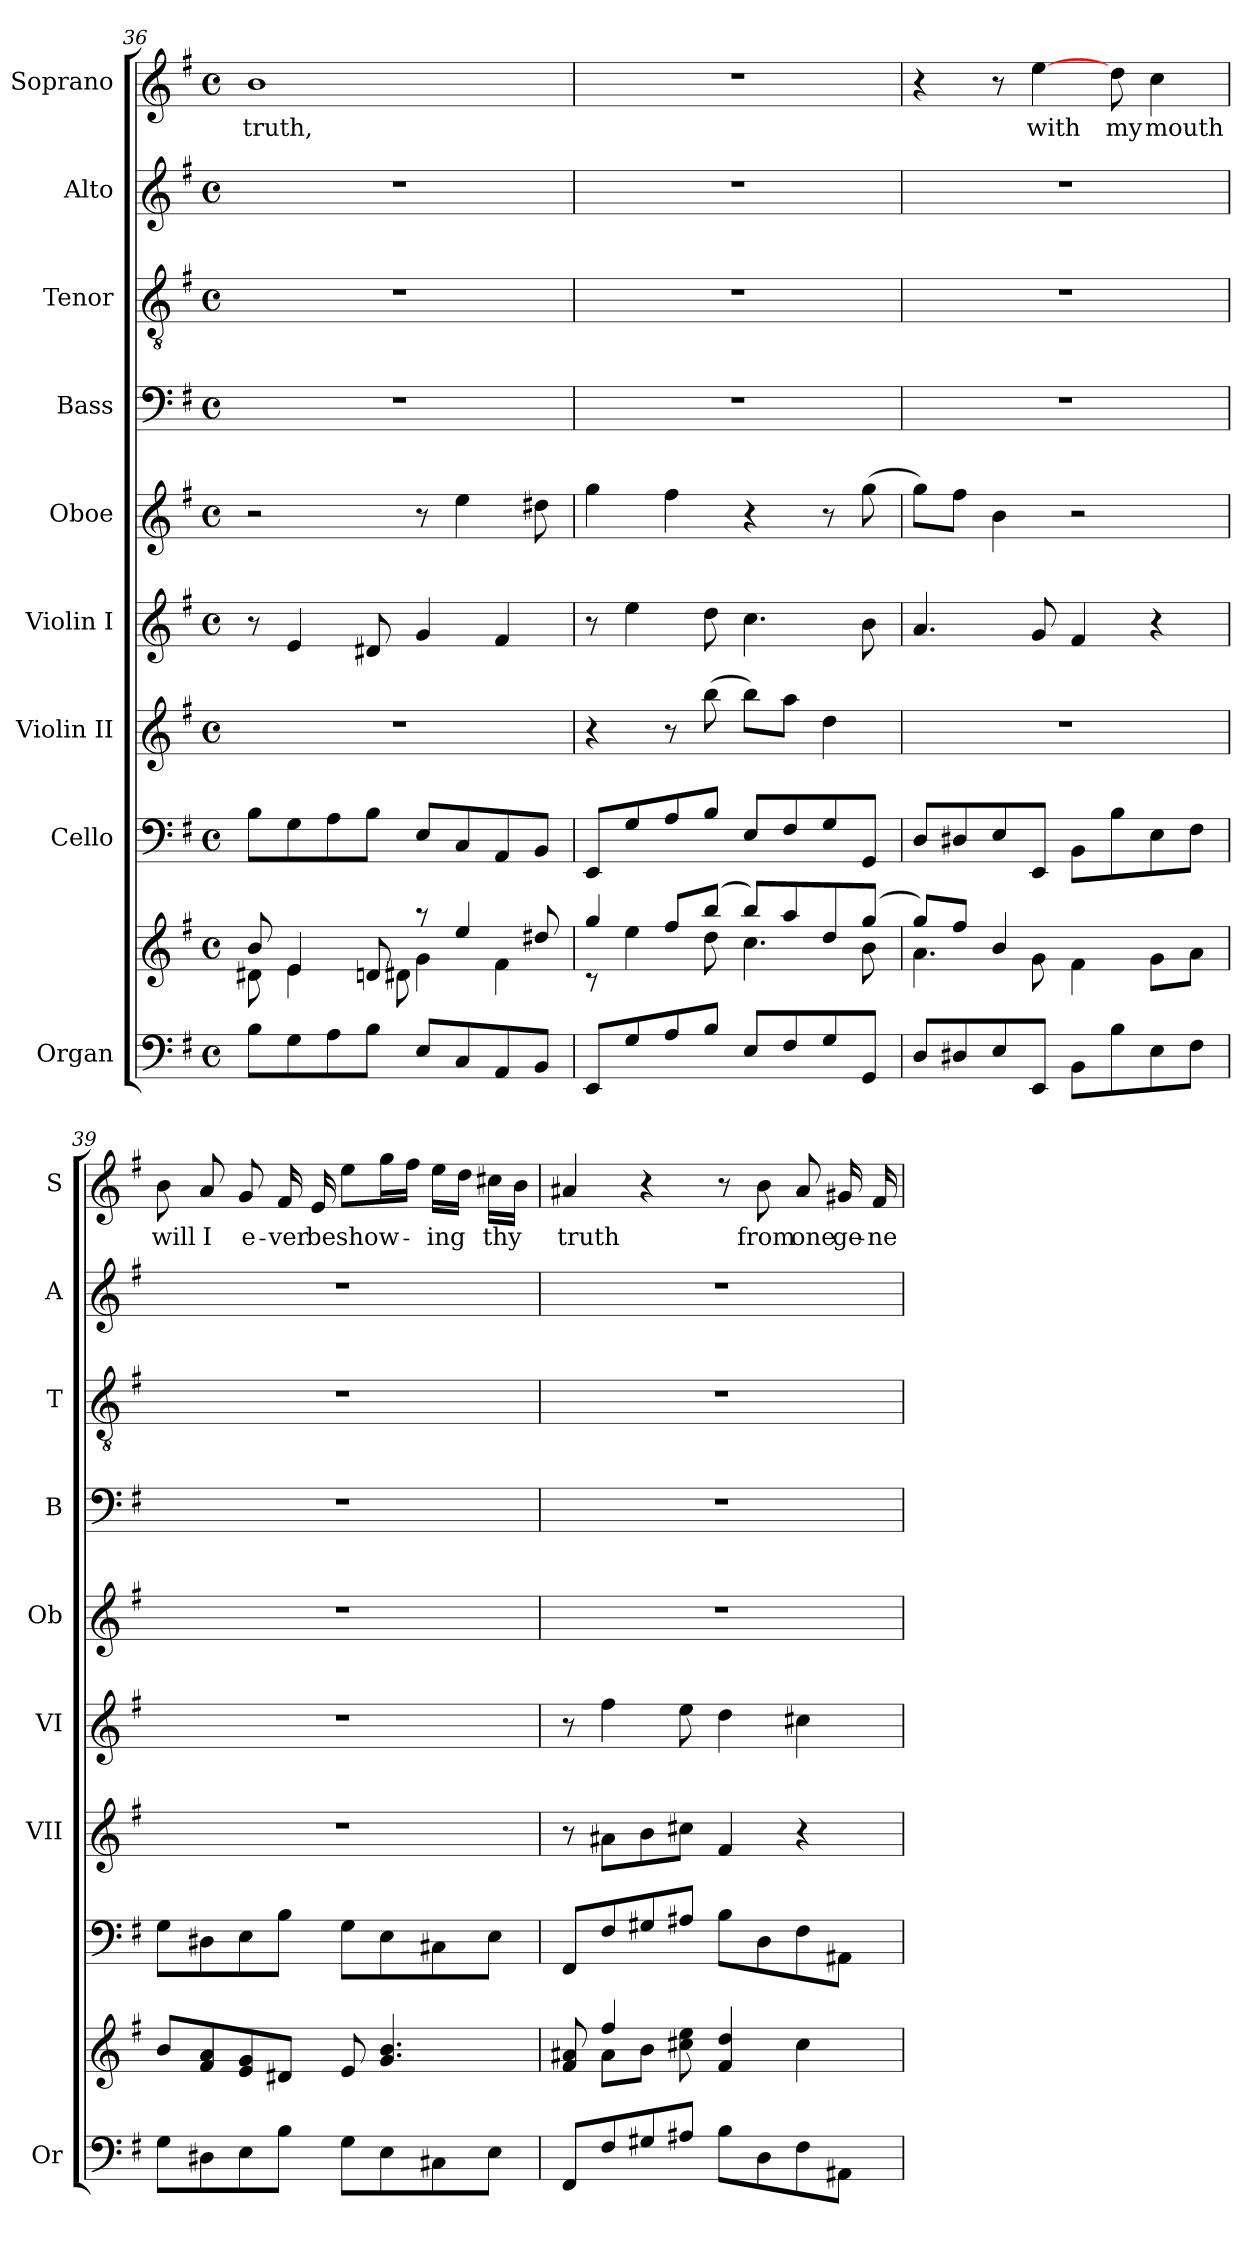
**kern	**kern	**kern	**kern	**kern	**kern	**kern	**kern	**kern	**kern	**text
*part9	*part9	*part8	*part7	*part6	*part5	*part4	*part3	*part2	*part1	*part1
*staff10	*staff9	*staff8	*staff7	*staff6	*staff5	*staff4	*staff3	*staff2	*staff1	*staff1
*I"Organ	*	*I"Cello	*I"Violin II	*I"Violin I	*I"Oboe	*I"Bass	*I"Tenor	*I"Alto	*I"Soprano	*
*I'Or	*	*	*I'VII	*I'VI	*I'Ob	*I'B	*I'T	*I'A	*I'S	*
*clefF4	*clefG2	*clefF4	*clefG2	*clefG2	*clefG2	*clefF4	*clefGv2	*clefG2	*clefG2	*
*k[f#]	*k[f#]	*k[f#]	*k[f#]	*k[f#]	*k[f#]	*k[f#]	*k[f#]	*k[f#]	*k[f#]	*
*G:	*G:	*G:	*G:	*G:	*G:	*G:	*G:	*G:	*G:	*
*M4/4	*M4/4	*M4/4	*M4/4	*M4/4	*M4/4	*M4/4	*M4/4	*M4/4	*M4/4	*
*met(c)	*met(c)	*met(c)	*met(c)	*met(c)	*met(c)	*met(c)	*met(c)	*met(c)	*met(c)	*
=36	=36	=36	=36	=36	=36	=36	=36	=36	=36	=36
*	*^	*	*	*	*	*	*	*	*	*
8B\L	8b/	8d#X\	8B\L	1r	8r	2r	1r	1r	1r	1b	truth,
8G\	4e/	4e\	8G\	.	4e/	.	.	.	.	.	.
8A\	.	.	8A\	.	.	.	.	.	.	.	.
8B\J	8dn/	8d#\	8B\J	.	8d#X/	.	.	.	.	.	.
8E/L	8raa	4g\	8E/L	.	4g/	8r	.	.	.	.	.
8C/	4ee/	.	8C/	.	.	4ee\	.	.	.	.	.
8AA/	.	4f#\	8AA/	.	4f#/	.	.	.	.	.	.
8BB/J	8dd#X/	.	8BB/J	.	.	8dd#X\	.	.	.	.	.
=37	=37	=37	=37	=37	=37	=37	=37	=37	=37	=37	=37
8EE/L	4gg/	8rc	8EE/L	4r	8r	4gg\	1r	1r	1r	1r	.
8G/	.	4ee\	8G/	.	4ee\	.	.	.	.	.	.
8A/	8ff#/L	.	8A/	8r	.	4ff#\	.	.	.	.	.
8B/J	(8bb/J	8dd\	8B/J	(8bb\	8dd\	.	.	.	.	.	.
8E/L	8bb/L)	4.cc\	8E/L	8bb\L)	4.cc\	4r	.	.	.	.	.
8F#/	8aa/	.	8F#/	8aa\J	.	.	.	.	.	.	.
8G/	8dd/	.	8G/	4dd\	.	8r	.	.	.	.	.
8GG/J	(8gg/J	8b\	8GG/J	.	8b\	(8gg\	.	.	.	.	.
=38	=38	=38	=38	=38	=38	=38	=38	=38	=38	=38	=38
8D/L	8gg/L)	4.a\	8D/L	1r	4.a/	8gg\L)	1r	1r	1r	4r	.
8D#X/	8ff#/J	.	8D#X/	.	.	8ff#\J	.	.	.	.	.
8E/	4b/	.	8E/	.	.	4b\	.	.	.	8r	.
8EE/J	.	8g\	8EE/J	.	8g/	.	.	.	.	[4ee\	with
8BB\L	2ryy	4f#\	8BB\L	.	4f#/	2r	.	.	.	.	.
8B\	.	.	8B\	.	.	.	.	.	.	8dd\	my
8E\	.	8g\L	8E\	.	4r	.	.	.	.	4cc\	mouth
8F#\J	.	8a\J	8F#\J	.	.	.	.	.	.	.	.
*	*v	*v	*	*	*	*	*	*	*	*	*
!!LO:LB:g=z
=39	=39	=39	=39	=39	=39	=39	=39	=39	=39	=39
8G\L	8b/L	8G\L	1r	1r	1r	1r	1r	1r	8b\	will
8D#X\	8f#/ 8a/	8D#X\	.	.	.	.	.	.	8a/	I
8E\	8e/ 8g/	8E\	.	.	.	.	.	.	8g/	e-
8B\J	8d#X/J	8B\J	.	.	.	.	.	.	16f#/	-ver
.	.	.	.	.	.	.	.	.	16e/	be
8G\L	8e/	8G\L	.	.	.	.	.	.	8ee\L	show-
8E\	4.g/ 4.b/	8E\	.	.	.	.	.	.	16gg\L	.
.	.	.	.	.	.	.	.	.	16ff#\JJ	.
8C#X\	.	8C#X\	.	.	.	.	.	.	16ee\LL	-ing
.	.	.	.	.	.	.	.	.	16dd\JJ	.
8E\J	.	8E\J	.	.	.	.	.	.	16cc#X\LL	thy
.	.	.	.	.	.	.	.	.	16b\JJ	.
=40	=40	=40	=40	=40	=40	=40	=40	=40	=40	=40
*	*^	*	*	*	*	*	*	*	*	*
8FF#/L	8f#/ 8a#X/	8ryy	8FF#/L	8r	8r	1r	1r	1r	1r	4a#X/	truth
8F#/	4ff#/	8a#\L	8F#/	8a#X\L	4ff#\	.	.	.	.	.	.
8G#X/	.	8b\J	8G#X/	8b\	.	.	.	.	.	4r	.
8A#X/J	8cc#X\ 8ee\	2ryy	8A#X/J	8cc#X\J	8ee\	.	.	.	.	.	.
8B\L	4f#/ 4dd/	.	8B\L	4f#/	4dd\	.	.	.	.	8r	.
8D\	.	.	8D\	.	.	.	.	.	.	8b\	from
8F#\	4cc#\	.	8F#\	4r	4cc#X\	.	.	.	.	8a#/	one
8AA#X\J	.	8ryy	8AA#X\J	.	.	.	.	.	.	16g#X/	ge-
.	.	.	.	.	.	.	.	.	.	16f#/	-ne-
*	*v	*v	*	*	*	*	*	*	*	*	*
=	=	=	=	=	=	=	=	=	=	=
*-	*-	*-	*-	*-	*-	*-	*-	*-	*-	*-
